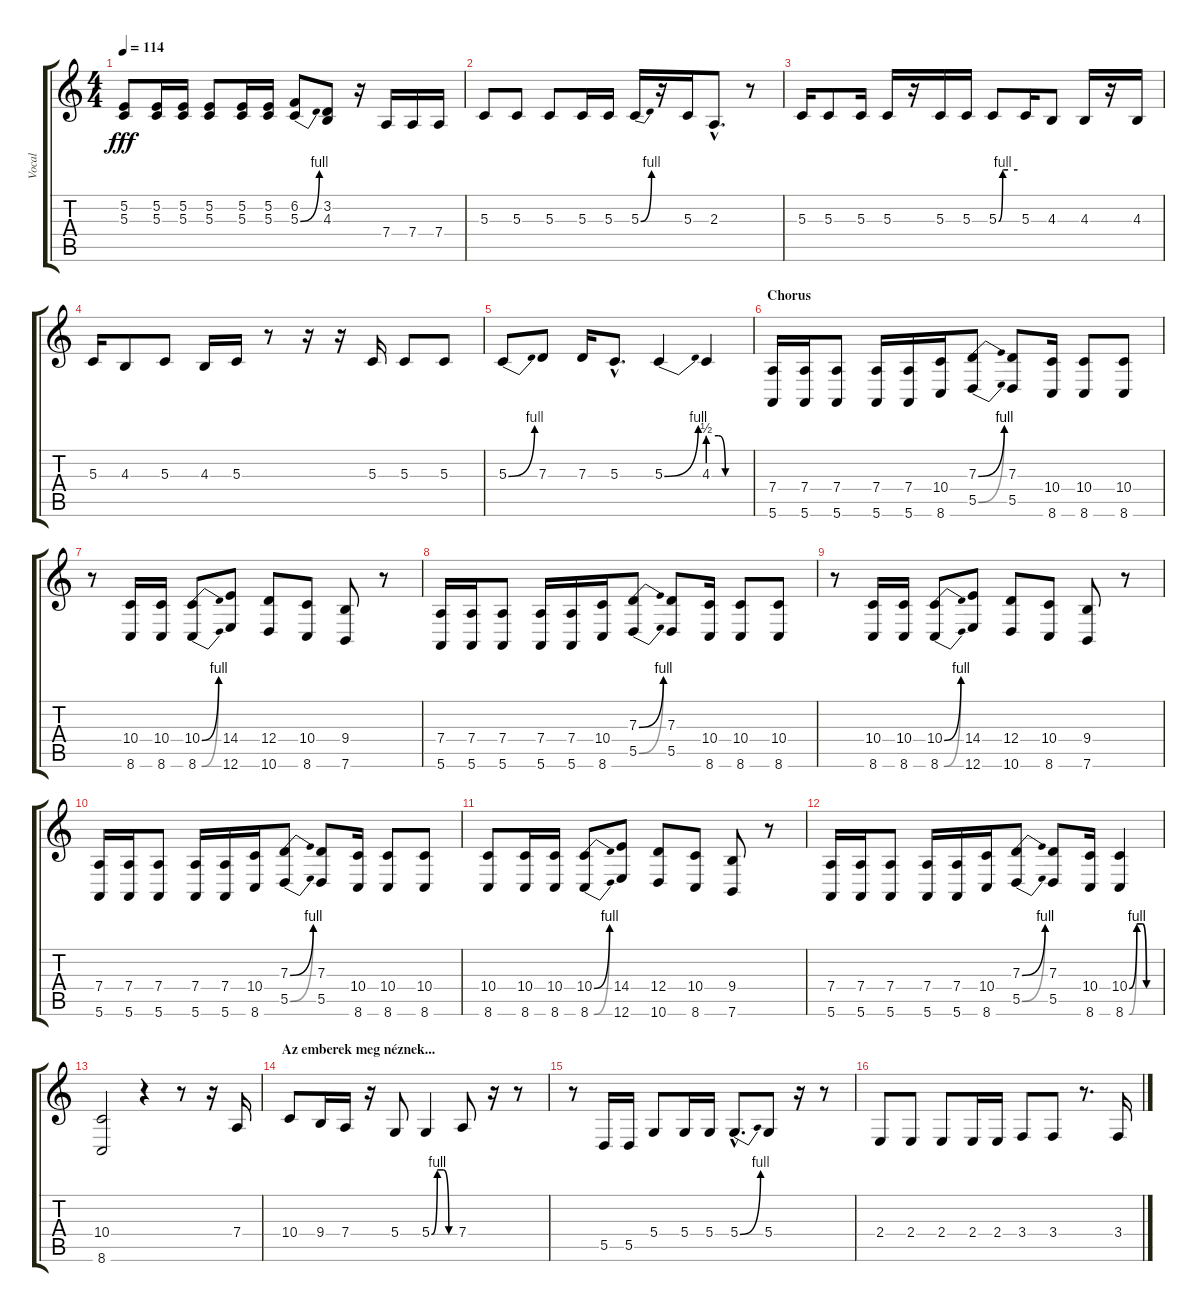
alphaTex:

\track ("Vocal" "Vocal") {instrument tenorsax}
\staff {score tabs}
\tuning (E4 B3 G3 D3 A2 E2) {hide}
\ts (4 4)
\tempo 114
\clef g2
\ks c
(5.2 5.3).8{dy fff} (5.2 5.3).16 (5.2 5.3).16 (5.2 5.3).8 (5.2 5.3).16 (5.2 5.3).16 (6.2 5.3{be (bend 0 0 60 4)}).8 (3.2 4.3).8 r.16 7.4.16 7.4.16 7.4.16 |
5.3.8 5.3.8 5.3.8 5.3.16 5.3.16 5.3{be (bend 0 0 60 4)}.16 r.16 5.3.16 2.3{hac}.8{d} r.8 |
5.3.16 5.3.8 5.3.16 5.3.16 r.16 5.3.16 5.3.16 5.3{be (custom 0 0 13 4 15 4 30 4 60 4)}.8 5.3.16 4.3.8 4.3.16 r.16 4.3.16 |
5.3.16 4.3.8 5.3.8 4.3.16 5.3.16 r.8 r.16 r.16 5.3.16 5.3.8 5.3.8 |
5.3{be (bend 0 0 60 4)}.8 7.3.8 7.3.16 5.3{hac}.8{d} 5.3{be (bend 0 0 60 4)}.4 4.3{be (custom 0 2 15 2 25 0 40 0 60 0)}.4 |
\section ("" "Chorus")
(7.4 5.6).16 (7.4 5.6).16 (7.4 5.6).8 (7.4 5.6).16 (7.4 5.6).16 (10.4 8.6).16 (7.3{be (bend 0 0 60 4)} 5.5{be (bend 0 0 60 4)}).8 (7.3 5.5).8 (10.4 8.6).16 (10.4 8.6).8 (10.4 8.6).8 |
r.8 (10.4 8.6).16 (10.4 8.6).16 (10.4{be (bend 0 0 60 4)} 8.6{be (bend 0 0 60 4)}).8 (14.4 12.6).8 (12.4 10.6).8 (10.4 8.6).8 (9.4 7.6).8 r.8 |
(7.4 5.6).16 (7.4 5.6).16 (7.4 5.6).8 (7.4 5.6).16 (7.4 5.6).16 (10.4 8.6).16 (7.3{be (bend 0 0 60 4)} 5.5{be (bend 0 0 60 4)}).8 (7.3 5.5).8 (10.4 8.6).16 (10.4 8.6).8 (10.4 8.6).8 |
r.8 (10.4 8.6).16 (10.4 8.6).16 (10.4{be (bend 0 0 60 4)} 8.6{be (bend 0 0 60 4)}).8 (14.4 12.6).8 (12.4 10.6).8 (10.4 8.6).8 (9.4 7.6).8 r.8 |
(7.4 5.6).16 (7.4 5.6).16 (7.4 5.6).8 (7.4 5.6).16 (7.4 5.6).16 (10.4 8.6).16 (7.3{be (bend 0 0 60 4)} 5.5{be (bend 0 0 60 4)}).8 (7.3 5.5).8 (10.4 8.6).16 (10.4 8.6).8 (10.4 8.6).8 |
(10.4 8.6).8 (10.4 8.6).16 (10.4 8.6).16 (10.4{be (bend 0 0 60 4)} 8.6{be (bend 0 0 60 4)}).8 (14.4 12.6).8 (12.4 10.6).8 (10.4 8.6).8 (9.4 7.6).8 r.8 |
(7.4 5.6).16 (7.4 5.6).16 (7.4 5.6).8 (7.4 5.6).16 (7.4 5.6).16 (10.4 8.6).16 (7.3{be (bend 0 0 60 4)} 5.5{be (bend 0 0 60 4)}).8 (7.3 5.5).8 (10.4 8.6).16 (10.4{be (custom 0 0 15 4 26 4 34 0 45 0 60 0)} 8.6{be (custom 0 0 15 4 25 4 35 0 45 0 60 0)}).4 |
(10.4 8.6).2 r.4 r.8 r.16 7.4.16 |
\section ("" "Az emberek meg néznek...")
10.4.8 9.4.16 7.4.16 r.16 5.4.8 5.4{be (custom 0 0 15 4 30 4 45 0 60 0)}.4 7.4.8 r.16 r.8 |
r.8 5.5.16 5.5.16 5.4.8 5.4.16 5.4.16 5.4{be (bend 0 0 60 4) hac}.8{d} 5.4.8 r.16 r.8 |
2.4.8 2.4.8 2.4.8 2.4.16 2.4.16 3.4.8 3.4.8 r.8{d} 3.4.16
